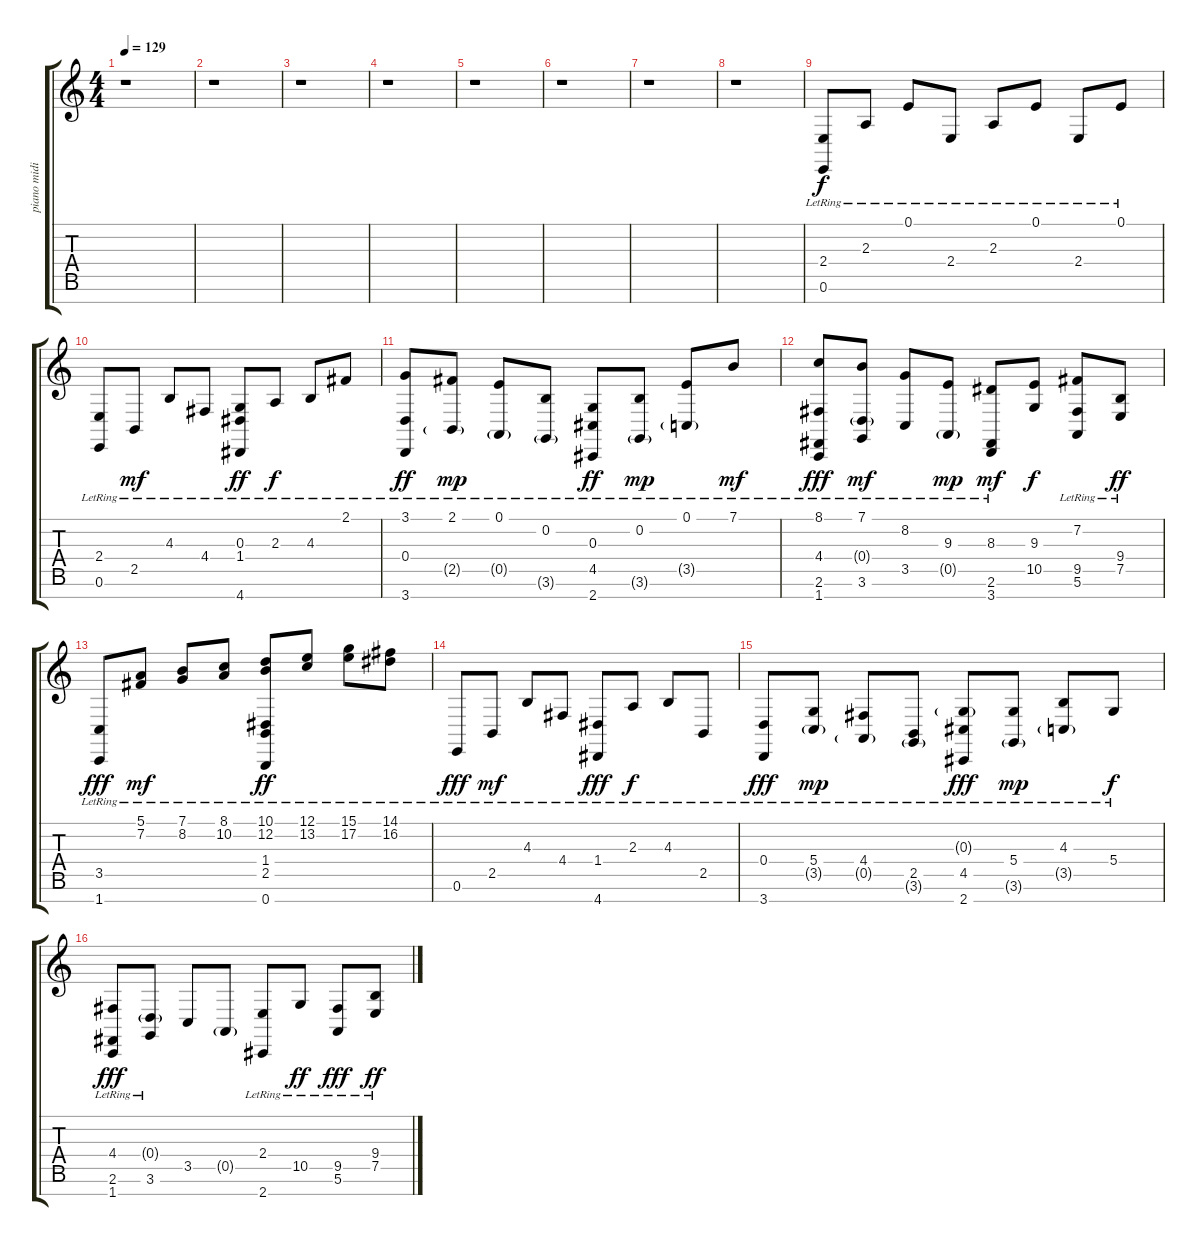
\track ("piano midi" "piano midi") {instrument acousticgrandpiano}
\staff {score tabs}
\tuning (E4 B3 G3 D3 A2 E2 B1) {hide}
\ts (4 4)
\tempo 129
\clef g2
\ks c
r.1{dy f} |
r.1 |
r.1 |
r.1 |
r.1 |
r.1 |
r.1 |
r.1 |
(2.4{lr} 0.6{lr}).8 2.3{lr}.8 0.1{lr}.8 2.4{lr}.8 2.3{lr}.8 0.1{lr}.8 2.4{lr}.8 0.1{lr}.8 |
(2.4{lr} 0.6{lr}).8 2.5{lr}.8{dy mf} 4.3{lr}.8 4.4{lr}.8 (0.3{lr} 1.4{lr} 4.7{lr}).8{dy ff} 2.3{lr}.8{dy f} 4.3{lr}.8 2.1{lr}.8 |
(3.1{lr} 0.4{lr} 3.7{lr}).8{dy ff} (2.1{lr} 2.5{g lr}).8{dy mp} (0.1{lr} 0.5{g lr}).8 (0.2{lr} 3.6{g lr}).8 (0.3{lr} 4.5{lr} 2.7{lr}).8{dy ff} (0.2{lr} 3.6{g lr}).8{dy mp} (0.1{lr} 3.5{g lr}).8 7.1{lr}.8{dy mf} |
(8.1{lr} 4.4{lr} 2.6{lr} 1.7{lr}).8{dy fff} (7.1{lr} 0.4{g} 3.6{lr}).8{dy mf} (8.2{lr} 3.5).8 (9.3{lr} 0.5{g}).8{dy mp} (8.3{lr} 2.6{lr} 3.7{lr}).8{dy mf} (9.3 10.5).8{dy f} (7.2 9.5{lr} 5.6{lr}).8 (9.4{lr} 7.5{lr}).8{dy ff} |
(3.5{lr} 1.7{lr}).8{dy fff} (5.1{lr} 7.2{lr}).8{dy mf} (7.1{lr} 8.2{lr}).8 (8.1{lr} 10.2{lr}).8 (10.1{lr} 12.2{lr} 1.4{lr} 2.5{lr} 0.7{lr}).8{dy ff} (12.1{lr} 13.2{lr}).8 (15.1{lr} 17.2{lr}).8 (14.1{lr} 16.2{lr}).8 |
0.6{lr}.8{dy fff} 2.5{lr}.8{dy mf} 4.3{lr}.8 4.4{lr}.8 (1.4{lr} 4.7{lr}).8{dy fff} 2.3{lr}.8{dy f} 4.3{lr}.8 2.5{lr}.8 |
(0.4{lr} 3.7{lr}).8{dy fff} (5.4{lr} 3.5{g lr}).8{dy mp} (4.4{lr} 0.5{g lr}).8 (2.5 3.6{g lr}).8 (0.3{g lr} 4.5{lr} 2.7{lr}).8{dy fff} (5.4{lr} 3.6{g lr}).8{dy mp} (4.3{lr} 3.5{g lr}).8 5.4{lr}.8{dy f} |
(4.4{lr} 2.6{lr} 1.7{lr}).8{dy fff} (0.4{g} 3.6{lr}).8 3.5.8 0.5{g}.8 (2.4{lr} 2.7{lr}).8 10.5{lr}.8{dy ff} (9.5{lr} 5.6{lr}).8{dy fff} (9.4{lr} 7.5{lr}).8{dy ff}
